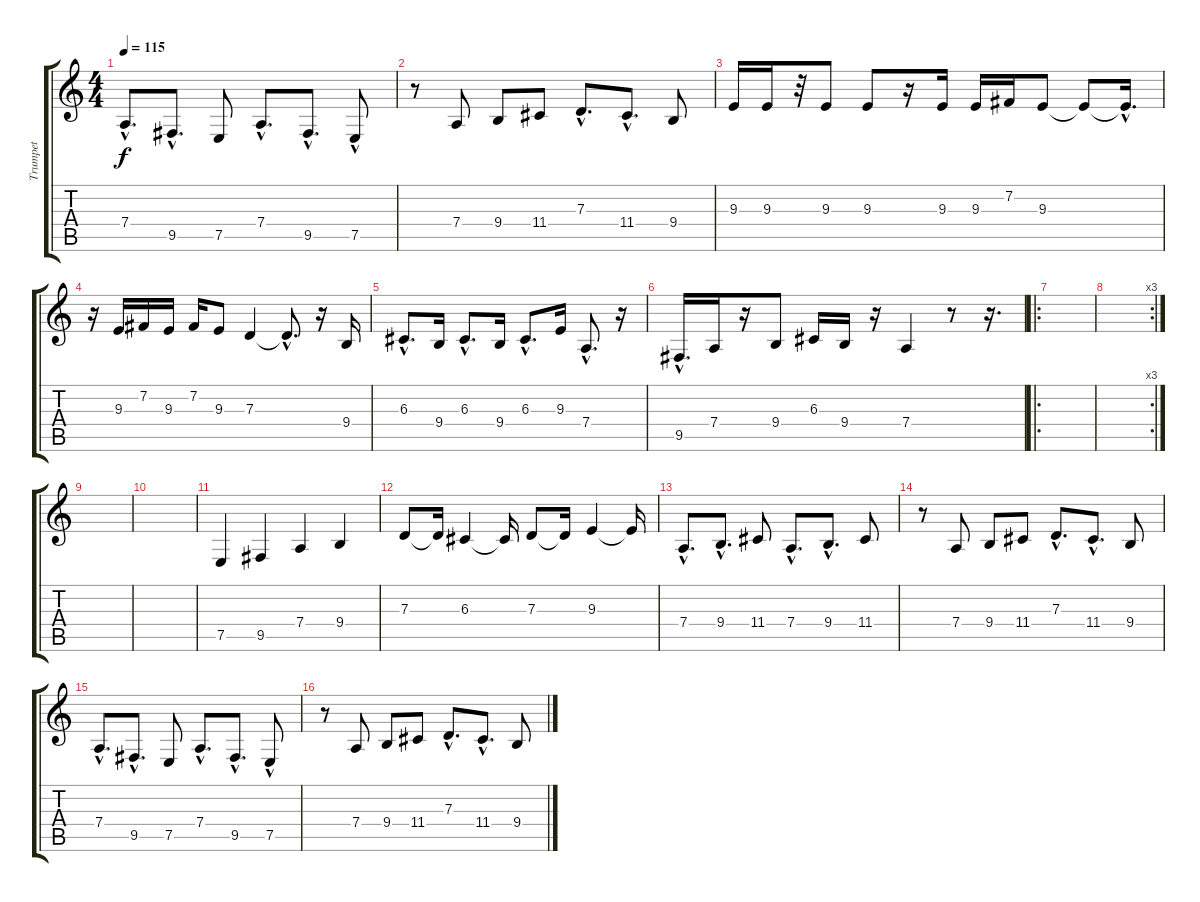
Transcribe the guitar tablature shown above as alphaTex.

\track ("Trumpet" "Trumpet") {instrument trumpet}
\staff {score tabs}
\tuning (E4 B3 G3 D3 A2 E2) {hide}
\ts (4 4)
\tempo 115
\clef g2
\ks c
7.4{hac}.8{d dy f} 9.5{hac}.8{d} 7.5.8 7.4{hac}.8{d} 9.5{hac}.8{d} 7.5{hac}.8 |
r.8 7.4.8 9.4.8 11.4.8 7.3{hac}.8{d} 11.4{hac}.8{d} 9.4.8 |
9.3.16 9.3.16 r.32 9.3.8 9.3.8 r.16 9.3.16 9.3.16 7.2.16 9.3.8 9.3{t}.8 9.3{hac t}.16{d} |
r.16 9.3.16 7.2.16 9.3.16 7.2.16 9.3.8 7.3.4 7.3{hac t}.8{d} r.16 9.4.16 |
6.3{hac}.8{d} 9.4.16 6.3{hac}.8{d} 9.4.16 6.3{hac}.8{d} 9.3.16 7.4{hac}.8{d} r.16 |
9.5{hac}.16{d} 7.4.16 r.16 9.4.8 6.3.16 9.4.16 r.16 7.4.4 r.8 r.16{d} |
\ro
|
\rc 3
|
|
|
7.5.4 9.5.4 7.4.4 9.4.4 |
7.3.8 7.3{t}.16 6.3.4 6.3{t}.16 7.3.8 7.3{t}.16 9.3.4 9.3{t}.16 |
7.4{hac}.8{d} 9.4{hac}.8{d} 11.4.8 7.4{hac}.8{d} 9.4{hac}.8{d} 11.4.8 |
r.8 7.4.8 9.4.8 11.4.8 7.3{hac}.8{d} 11.4{hac}.8{d} 9.4.8 |
7.4{hac}.8{d} 9.5{hac}.8{d} 7.5.8 7.4{hac}.8{d} 9.5{hac}.8{d} 7.5{hac}.8 |
r.8 7.4.8 9.4.8 11.4.8 7.3{hac}.8{d} 11.4{hac}.8{d} 9.4.8
